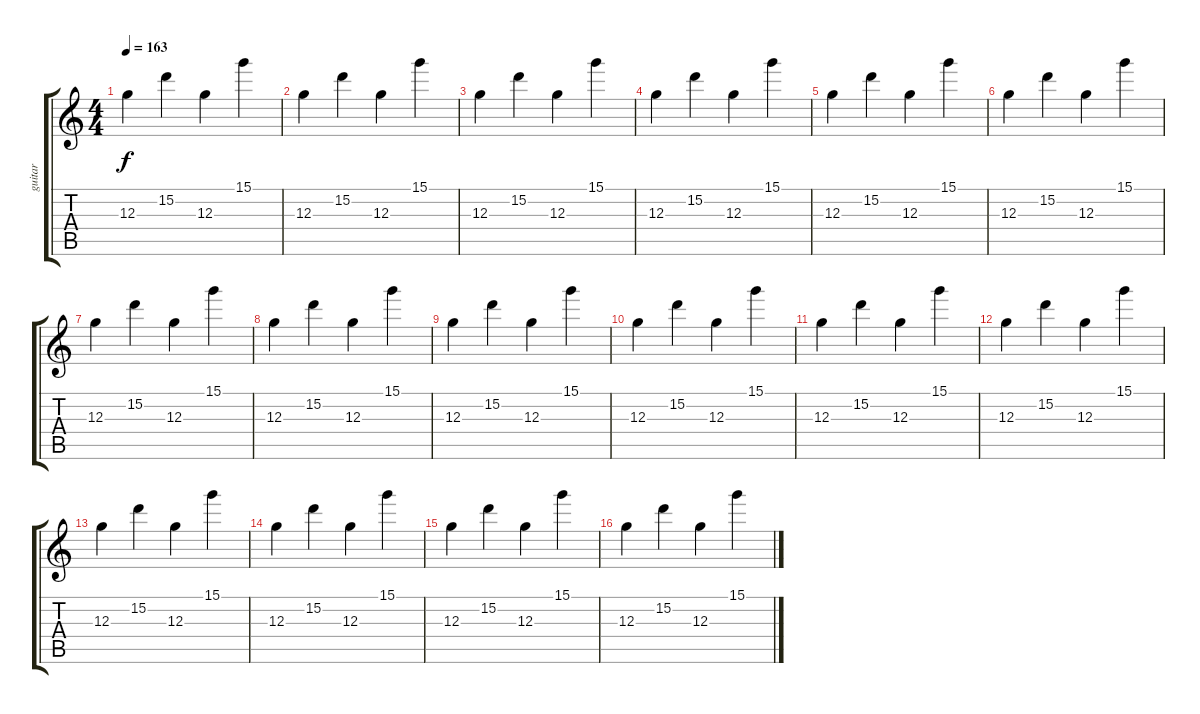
\track ("guitar" "guitar") {instrument overdrivenguitar}
\staff {score tabs}
\tuning (E4 B3 G3 D3 A2 E2) {hide}
\ts (4 4)
\tempo 163
\clef g2
\ks c
12.3.4{dy f} 15.2.4 12.3.4 15.1.4 |
12.3.4 15.2.4 12.3.4 15.1.4 |
12.3.4 15.2.4 12.3.4 15.1.4 |
12.3.4 15.2.4 12.3.4 15.1.4 |
12.3.4 15.2.4 12.3.4 15.1.4 |
12.3.4 15.2.4 12.3.4 15.1.4 |
12.3.4 15.2.4 12.3.4 15.1.4 |
12.3.4 15.2.4 12.3.4 15.1.4 |
12.3.4 15.2.4 12.3.4 15.1.4 |
12.3.4 15.2.4 12.3.4 15.1.4 |
12.3.4 15.2.4 12.3.4 15.1.4 |
12.3.4 15.2.4 12.3.4 15.1.4 |
12.3.4 15.2.4 12.3.4 15.1.4 |
12.3.4 15.2.4 12.3.4 15.1.4 |
12.3.4 15.2.4 12.3.4 15.1.4 |
12.3.4 15.2.4 12.3.4 15.1.4
